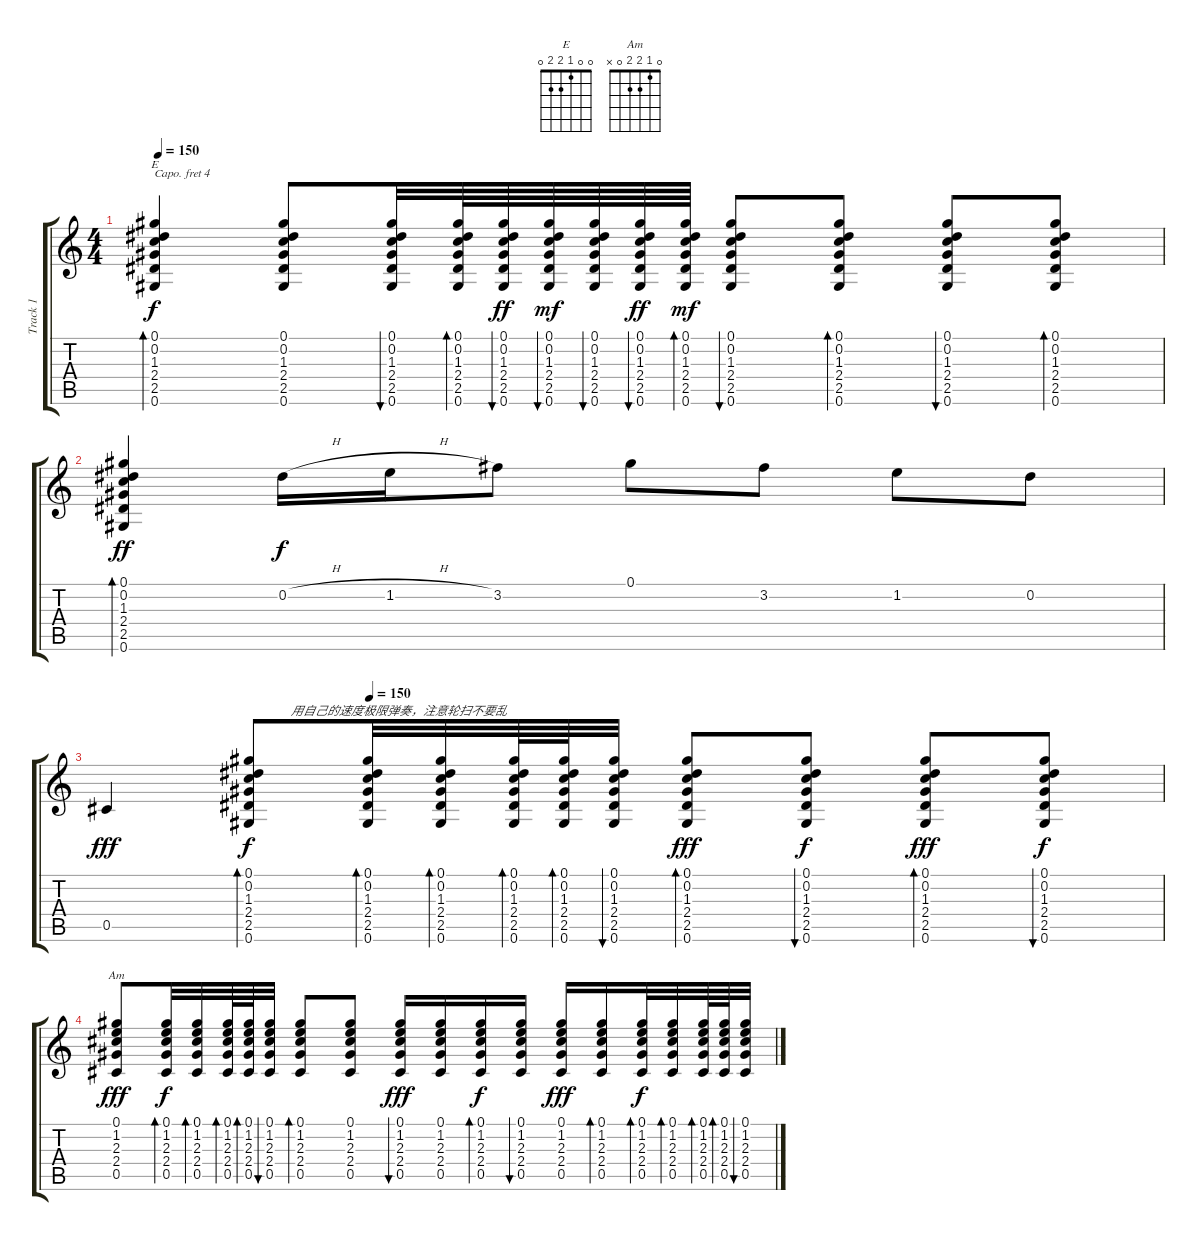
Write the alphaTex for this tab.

\track ("Track 1" "Track 1") {instrument acousticguitarnylon}
\staff {score tabs}
\capo 4
\tuning (E4 B3 G3 D3 A2 E2) {hide}
\chord ("E" 0 0 1 2 2 0)
\chord ("Am" 0 1 2 2 0 x)
\ts (4 4)
\tempo 150
\clef g2
\ks c
(0.1 0.2 1.3 2.4 2.5 0.6).4{bd 30 ch "E" dy f} (0.1 0.2 1.3 2.4 2.5 0.6).8 (0.1 0.2 1.3 2.4 2.5 0.6).32{bu 30} (0.1 0.2 1.3 2.4 2.5 0.6).64{bd 30} (0.1 0.2 1.3 2.4 2.5 0.6).64{bu 30 dy ff} (0.1 0.2 1.3 2.4 2.5 0.6).64{bu 30 dy mf} (0.1 0.2 1.3 2.4 2.5 0.6).64{bu 30} (0.1 0.2 1.3 2.4 2.5 0.6).64{bu 30 dy ff} (0.1 0.2 1.3 2.4 2.5 0.6).64{bd 30 dy mf} (0.1 0.2 1.3 2.4 2.5 0.6).8{bu 30} (0.1 0.2 1.3 2.4 2.5 0.6).8{bd 30} (0.1 0.2 1.3 2.4 2.5 0.6).8{bu 30} (0.1 0.2 1.3 2.4 2.5 0.6).8{bd 30} |
(0.1 0.2 1.3 2.4 2.5 0.6).4{bd 30 dy ff} 0.2{h}.16{dy f} 1.2{h}.16 3.2.8 0.1.8 3.2.8 1.2.8 0.2.8 |
\tempo (150 0.25)
0.5.4{dy fff} (0.1 0.2 1.3 2.4 2.5 0.6).8{bd 30 txt "              用自己的速度极限弹奏，注意轮扫不要乱" dy f} (0.1 0.2 1.3 2.4 2.5 0.6).32{bd 30} (0.1 0.2 1.3 2.4 2.5 0.6).32{bd 30} (0.1 0.2 1.3 2.4 2.5 0.6).64{bd 30} (0.1 0.2 1.3 2.4 2.5 0.6).64{bd 30} (0.1 0.2 1.3 2.4 2.5 0.6).32{bu 30} (0.1 0.2 1.3 2.4 2.5 0.6).8{bd 30 dy fff} (0.1 0.2 1.3 2.4 2.5 0.6).8{bu 30 dy f} (0.1 0.2 1.3 2.4 2.5 0.6).8{bd 30 dy fff} (0.1 0.2 1.3 2.4 2.5 0.6).8{bu 30 dy f} |
(0.1 1.2 2.3 2.4 0.5).8{ch "Am" dy fff} (0.1 1.2 2.3 2.4 0.5).32{bd 30 dy f} (0.1 1.2 2.3 2.4 0.5).32{bd 30} (0.1 1.2 2.3 2.4 0.5).64{bd 30} (0.1 1.2 2.3 2.4 0.5).64{bd 30} (0.1 1.2 2.3 2.4 0.5).32{bu 30} (0.1 1.2 2.3 2.4 0.5).8{bd 30} (0.1 1.2 2.3 2.4 0.5).8 (0.1 1.2 2.3 2.4 0.5).16{bu 30 dy fff} (0.1 1.2 2.3 2.4 0.5).16 (0.1 1.2 2.3 2.4 0.5).16{bd 30 dy f} (0.1 1.2 2.3 2.4 0.5).16{bu 30} (0.1 1.2 2.3 2.4 0.5).16{dy fff} (0.1 1.2 2.3 2.4 0.5).16{bd 30} (0.1 1.2 2.3 2.4 0.5).32{bd 30 dy f} (0.1 1.2 2.3 2.4 0.5).32{bd 30} (0.1 1.2 2.3 2.4 0.5).64{bd 30} (0.1 1.2 2.3 2.4 0.5).64{bd 30} (0.1 1.2 2.3 2.4 0.5).32{bu 30}
